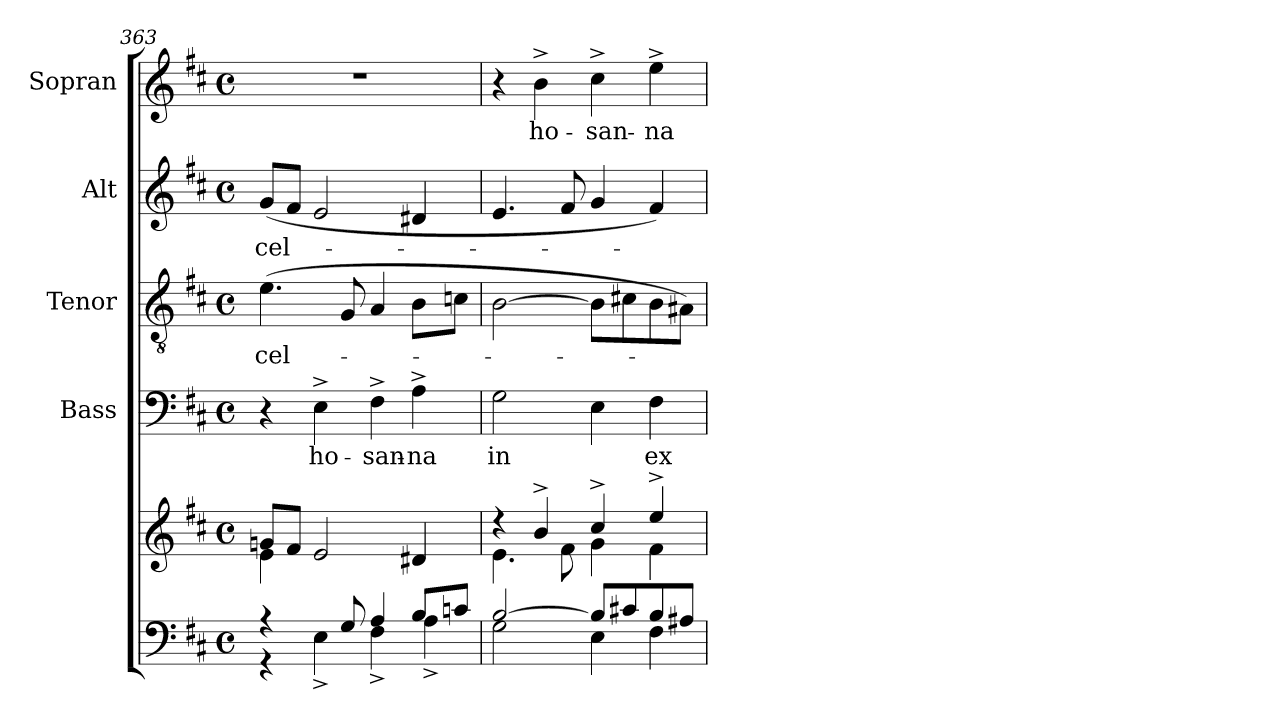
**kern	**kern	**kern	**text	**kern	**text	**kern	**text	**kern	**text
*part5	*part5	*part4	*part4	*part3	*part3	*part2	*part2	*part1	*part1
*staff6	*staff5	*staff4	*staff4	*staff3	*staff3	*staff2	*staff2	*staff1	*staff1
*	*	*I"Bass	*	*I"Tenor	*	*I"Alt	*	*I"Sopran	*
*	*	*I'B.	*	*I'T.	*	*I'A.	*	*I'S.	*
!!LO:PB:g=z
*clefF4	*clefG2	*clefF4	*	*clefGv2	*	*clefG2	*	*clefG2	*
*k[f#c#]	*k[f#c#]	*k[f#c#]	*	*k[f#c#]	*	*k[f#c#]	*	*k[f#c#]	*
*D:	*D:	*D:	*	*D:	*	*D:	*	*D:	*
*M4/4	*M4/4	*M4/4	*	*M4/4	*	*M4/4	*	*M4/4	*
*met(c)	*met(c)	*met(c)	*	*met(c)	*	*met(c)	*	*met(c)	*
=363	=363	=363	=363	=363	=363	=363	=363	=363	=363
*^	*^	*	*	*	*	*	*	*	*
!	!	!	!	!	!	!	!LO:LY:b	!	!LO:LY:b	!	!
4r	4r	8gn/L	4e\	4r	.	(>4.e\	-cel-	(<8g/L	-cel-	1r	.
.	.	8f#/J	.	.	.	.	.	8f#/J	.	.	.
!	!	!	!	!	!LO:LY:b	!	!	!	!	!	!
8ryy	4E^<\	2e/	2.ryy	4E^>\	ho-	.	.	2e/	.	.	.
8G/	.	.	.	.	.	8G/	.	.	.	.	.
!	!	!	!	!	!LO:LY:b	!	!	!	!	!	!
4A/	4F#^<\	.	.	4F#^>\	-san-	4A/	.	.	.	.	.
!	!	!	!	!	!LO:LY:b	!	!	!	!	!	!
8B/L	4A^<\	4d#X/	.	4A^>\	-na	8B\L	.	4d#X/	.	.	.
8cn/J	.	.	.	.	.	8cn\J	.	.	.	.	.
=364	=364	=364	=364	=364	=364	=364	=364	=364	=364	=364	=364
!	!	!	!	!	!LO:LY:b	!	!	!	!	!	!
[>2B/	2G\	4rdd	4.e\	2G\	in	[2B\	.	4.e/	.	4r	.
!	!	!	!	!	!	!	!	!	!	!	!LO:LY:b
.	.	4b^>/	.	.	.	.	.	.	.	4b^>\	ho-
.	.	.	8f#\	.	.	.	.	8f#/	.	.	.
!	!	!	!	!	!	!	!	!	!	!	!LO:LY:b
8B/L]	4E\	4cc#^>/	4g\	4E\	.	8B\L]	.	4g/	.	4cc#^>\	-san-
8c#X/	.	.	.	.	.	8c#X\	.	.	.	.	.
!	!	!	!	!	!LO:LY:b	!	!	!	!	!	!LO:LY:b
8B/	4F#\	4ee^>/	4f#\	4F#\	ex-	8B\	.	4f#/)	.	4ee^>\	-na
8A#X/J	.	.	.	.	.	8A#X\J)	.	.	.	.	.
*v	*v	*	*	*	*	*	*	*	*	*	*
*	*v	*v	*	*	*	*	*	*	*	*
=	=	=	=	=	=	=	=	=	=
*-	*-	*-	*-	*-	*-	*-	*-	*-	*-
